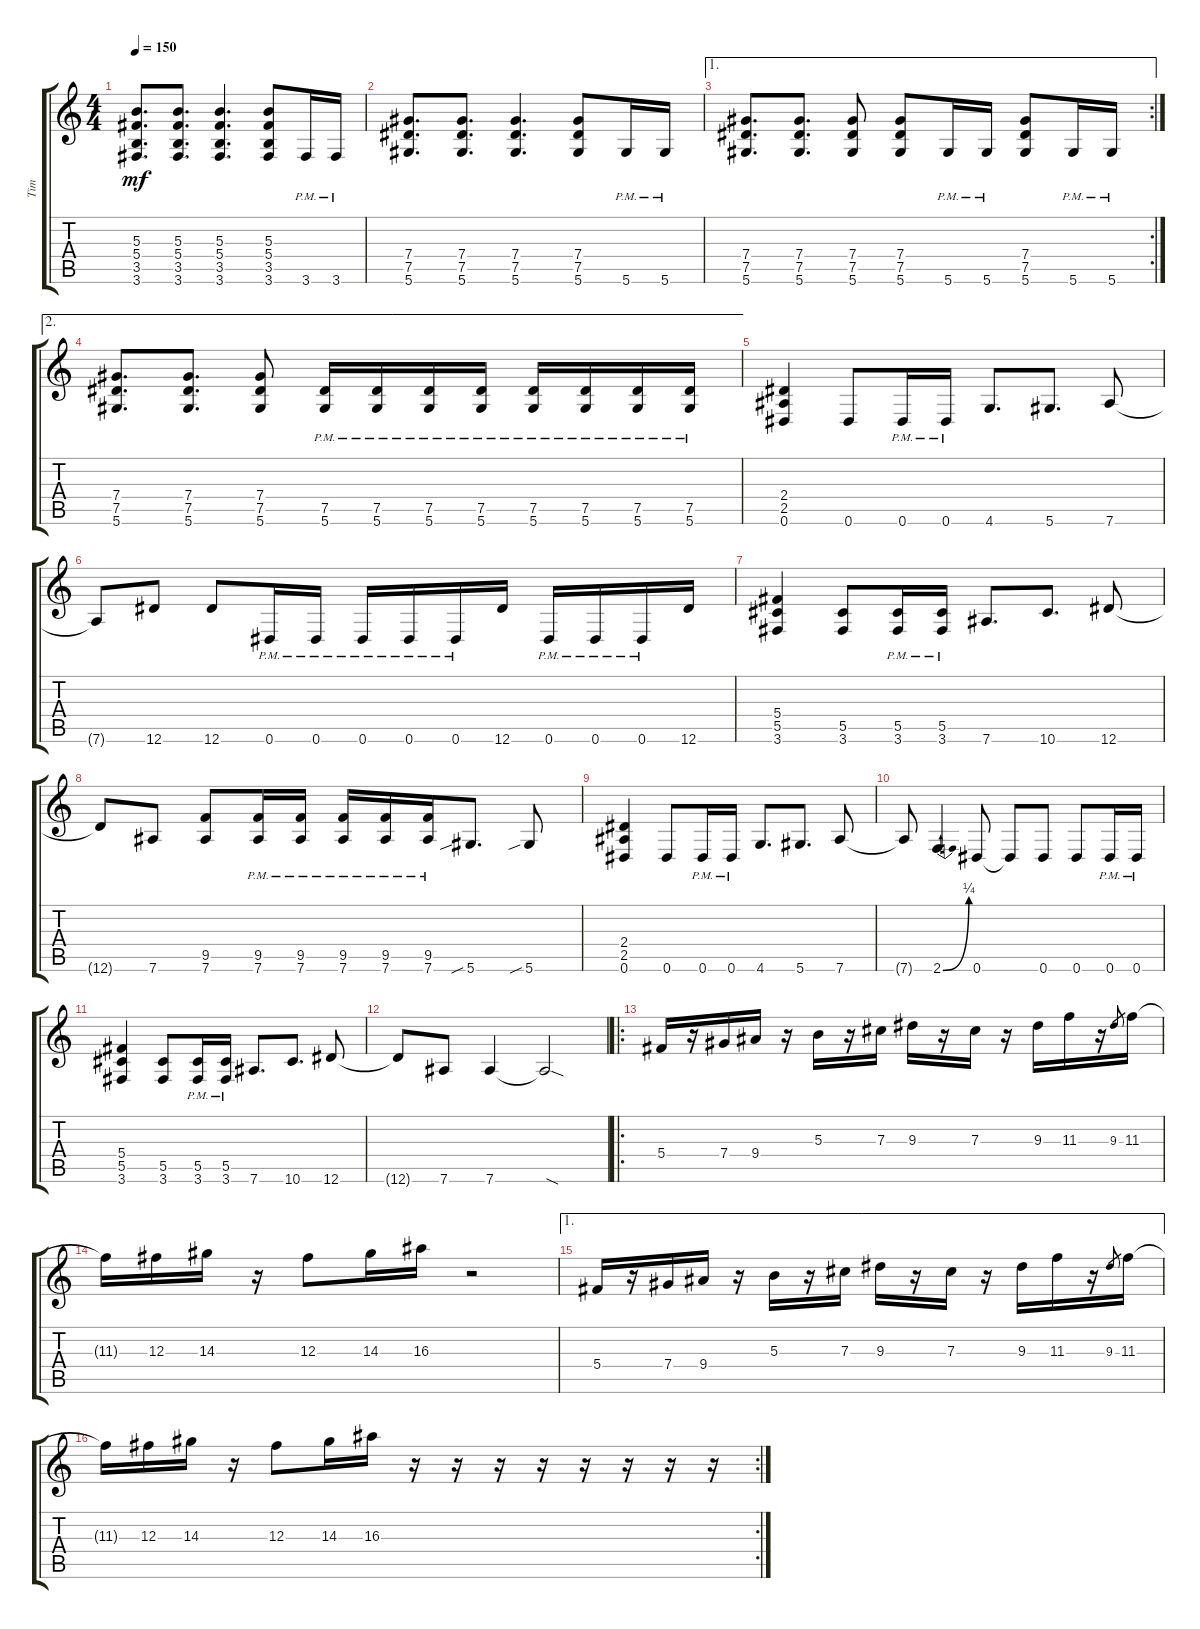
\track ("Tim" "Tim") {instrument distortionguitar}
\staff {score tabs}
\tuning (Eb4 Bb3 Gb3 Db3 Ab2 Eb2) {hide}
\ts (4 4)
\tempo 150
\clef g2
\ks c
(5.3 5.4 3.5 3.6).8{d dy mf} (5.3 5.4 3.5 3.6).8{d} (5.3 5.4 3.5 3.6).4{d} (5.3 5.4 3.5 3.6).8 3.6{pm}.16 3.6{pm}.16 |
(7.4 7.5 5.6).8{d} (7.4 7.5 5.6).8{d} (7.4 7.5 5.6).4{d} (7.4 7.5 5.6).8 5.6{pm}.16 5.6{pm}.16 |
\ae 1
\rc 2
(7.4 7.5 5.6).8{d} (7.4 7.5 5.6).8{d} (7.4 7.5 5.6).8 (7.4 7.5 5.6).8 5.6{pm}.16 5.6{pm}.16 (7.4 7.5 5.6).8 5.6{pm}.16 5.6{pm}.16 |
\ae 2
(7.4 7.5 5.6).8{d} (7.4 7.5 5.6).8{d} (7.4 7.5 5.6).8 (7.5{pm} 5.6{pm}).16 (7.5{pm} 5.6{pm}).16 (7.5{pm} 5.6{pm}).16 (7.5{pm} 5.6{pm}).16 (7.5{pm} 5.6{pm}).16 (7.5{pm} 5.6{pm}).16 (7.5{pm} 5.6{pm}).16 (7.5{pm} 5.6{pm}).16 |
(2.4 2.5 0.6).4 0.6.8 0.6{pm}.16 0.6{pm}.16 4.6.8{d} 5.6.8{d} 7.6.8 |
7.6{t}.8 12.6.8 12.6.8 0.6{pm}.16 0.6{pm}.16 0.6{pm}.16 0.6{pm}.16 0.6{pm}.16 12.6.16 0.6{pm}.16 0.6{pm}.16 0.6{pm}.16 12.6.16 |
(5.4 5.5 3.6).4 (5.5 3.6).8 (5.5{pm} 3.6{pm}).16 (5.5{pm} 3.6{pm}).16 7.6.8{d} 10.6.8{d} 12.6.8 |
12.6{t}.8 7.6.8 (9.5 7.6).8 (9.5{pm} 7.6{pm}).16 (9.5{pm} 7.6{pm}).16 (9.5{pm} 7.6{pm}).16 (9.5{pm} 7.6{pm}).16 (9.5{pm} 7.6{pm}).16 5.6{sib}.8{d} 5.6{sib}.8 |
(2.4 2.5 0.6).4 0.6.8 0.6{pm}.16 0.6{pm}.16 4.6.8{d} 5.6.8{d} 7.6.8 |
7.6{t}.8 2.6{be (bend 0 0 60 1)}.4 0.6.8 0.6{t}.8 0.6.8 0.6.8 0.6{pm}.16 0.6{pm}.16 |
(5.4 5.5 3.6).4 (5.5 3.6).8 (5.5{pm} 3.6{pm}).16 (5.5{pm} 3.6{pm}).16 7.6.8{d} 10.6.8{d} 12.6.8 |
12.6{t}.8 7.6.8 7.6.4 7.6{sod t}.2 |
\ro
5.4.16 r.16 7.4.16 9.4.16 r.16 5.3.16 r.16 7.3.16 9.3.16 r.16 7.3.16 r.16 9.3.16 11.3.16 r.16 9.3.8{gr} 11.3.16 |
11.3{t}.16 12.3.16 14.3.16 r.16 12.3.8 14.3.16 16.3.16 r.2 |
\ae 1
5.4.16 r.16 7.4.16 9.4.16 r.16 5.3.16 r.16 7.3.16 9.3.16 r.16 7.3.16 r.16 9.3.16 11.3.16 r.16 9.3.8{gr} 11.3.16 |
\rc 2
11.3{t}.16 12.3.16 14.3.16 r.16 12.3.8 14.3.16 16.3.16 r.16 r.16 r.16 r.16 r.16 r.16 r.16 r.16
